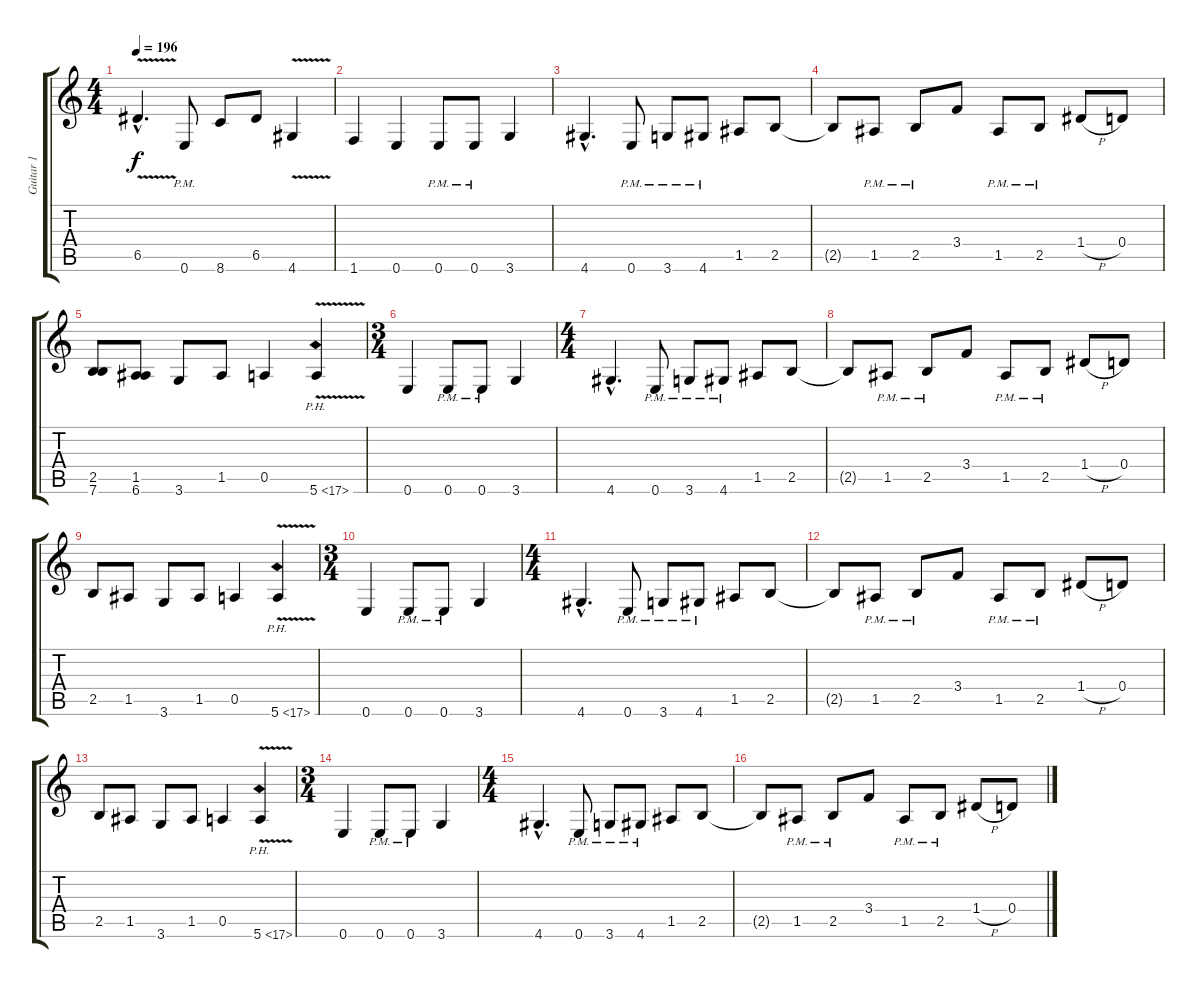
\track ("Guitar 1" "Guitar 1") {instrument overdrivenguitar}
\staff {score tabs}
\tuning (E4 B3 G3 D3 A2 E2) {hide}
\ts (4 4)
\tempo 196
\clef g2
\ks c
6.5{v hac}.4{d dy f} 0.6{pm}.8 8.6.8 6.5.8 4.6{v}.4 |
1.6.4 0.6.4 0.6{pm}.8 0.6{pm}.8 3.6.4 |
4.6{hac}.4{d} 0.6{pm}.8 3.6{pm}.8 4.6{pm}.8 1.5.8 2.5.8 |
2.5{t}.8 1.5{pm}.8 2.5{pm}.8 3.4.8 1.5{pm}.8 2.5{pm}.8 1.4{h}.8 0.4.8 |
(2.5 7.6).8 (1.5 6.6).8 3.6.8 1.5.8 0.5.4 5.6{ph 12 v}.4 |
\ts (3 4)
0.6.4 0.6{pm}.8 0.6{pm}.8 3.6.4 |
\ts (4 4)
4.6{hac}.4{d} 0.6{pm}.8 3.6{pm}.8 4.6{pm}.8 1.5.8 2.5.8 |
2.5{t}.8 1.5{pm}.8 2.5{pm}.8 3.4.8 1.5{pm}.8 2.5{pm}.8 1.4{h}.8 0.4.8 |
2.5.8 1.5.8 3.6.8 1.5.8 0.5.4 5.6{ph 12 v}.4 |
\ts (3 4)
0.6.4 0.6{pm}.8 0.6{pm}.8 3.6.4 |
\ts (4 4)
4.6{hac}.4{d} 0.6{pm}.8 3.6{pm}.8 4.6{pm}.8 1.5.8 2.5.8 |
2.5{t}.8 1.5{pm}.8 2.5{pm}.8 3.4.8 1.5{pm}.8 2.5{pm}.8 1.4{h}.8 0.4.8 |
2.5.8 1.5.8 3.6.8 1.5.8 0.5.4 5.6{ph 12 v}.4 |
\ts (3 4)
0.6.4 0.6{pm}.8 0.6{pm}.8 3.6.4 |
\ts (4 4)
4.6{hac}.4{d} 0.6{pm}.8 3.6{pm}.8 4.6{pm}.8 1.5.8 2.5.8 |
2.5{t}.8 1.5{pm}.8 2.5{pm}.8 3.4.8 1.5{pm}.8 2.5{pm}.8 1.4{h}.8 0.4.8
